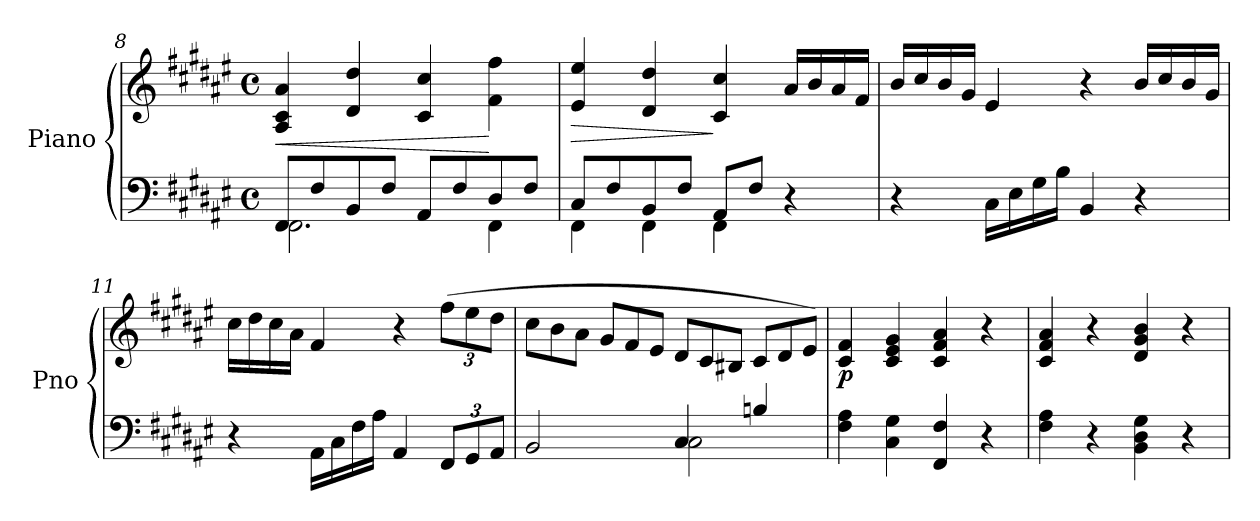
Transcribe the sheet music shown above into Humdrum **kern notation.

**kern	**kern	**dynam
*part1	*part1	*part1
*staff2	*staff1	*staff1/2
*I"Piano	*	*
*I'Pno	*	*
!!LO:LB:g=z
*clefF4	*clefG2	*
*k[f#c#g#d#a#e#]	*k[f#c#g#d#a#e#]	*
*M4/4	*M4/4	*
*met(c)	*met(c)	*
=8	=8	=8
*^	*	*
!	!	!	!LO:HP:b
8FF#/L	2.FF#\	4A#/ 4c#/ 4a#/	<
8F#/	.	.	.
8BB/	.	4d#/ 4dd#/	.
8F#/J	.	.	.
8AA#/L	.	4c#/ 4cc#/	.
8F#/	.	.	.
8D#/	4FF#\	4f#\ 4ff#\	[
8F#/J	.	.	.
=9	=9	=9	=9
!	!	!	!LO:HP:b
8C#/L	4FF#\	4e#/ 4ee#/	>
8F#/	.	.	.
8BB/	4FF#\	4d#/ 4dd#/	.
8F#/J	.	.	.
8AA#/L	4FF#\	4c#/ 4cc#/	]
8F#/J	.	.	.
!	!	!	!LO:DY:b
4r	4ryy	16a#/LL	other-dynamics
.	.	16b/	.
.	.	16a#/	.
.	.	16f#/JJ	.
*v	*v	*	*
=10	=10	=10
4r	16b/LL	.
.	16cc#/	.
.	16b/	.
.	16g#/JJ	.
16C#\LL	4e#/	.
16E#\	.	.
16G#\	.	.
16B\JJ	.	.
4BB/	4r	.
4r	16b/LL	.
.	16cc#/	.
.	16b/	.
.	16g#/JJ	.
=11	=11	=11
4r	16cc#\LL	.
.	16dd#\	.
.	16cc#\	.
.	16a#\JJ	.
16AA#\LL	4f#/	.
16C#\	.	.
16F#\	.	.
16A#\JJ	.	.
4AA#/	4r	.
*Xbrackettup	*Xbrackettup	*
!	!	!LO:DY:b
12FF#/L	(12ff#\L	other-dynamics
12GG#/	12ee#\	.
12AA#/J	12dd#\J	.
!!LO:LB:g=z
=12	=12	=12
*^	*	*
*	*	*Xtuplet	*
2BB/	2ryy	12cc#\L	.
.	.	12b\	.
.	.	12a#\J	.
.	.	12g#/L	.
.	.	12f#/	.
.	.	12e#/J	.
4C#/	2C#\	12d#/L	.
.	.	12c#/	.
.	.	12B#X/J	.
4Bn/	.	12c#/L	.
.	.	12d#/	.
.	.	12e#/J)	.
*v	*v	*	*
=13	=13	=13
!	!	!LO:DY:b
4F#\ 4A#\	4c#/ 4f#/	p
4C#\ 4G#\	4c#/ 4e#/ 4g#/	.
4FF#/ 4F#/	4c#/ 4f#/ 4a#/	.
4r	4r	.
=14	=14	=14
4F#\ 4A#\	4c#/ 4f#/ 4a#/	.
4r	4r	.
4BB\ 4D#\ 4G#\	4d#/ 4g#/ 4b/	.
4r	4r	.
=	=	=
*-	*-	*-
